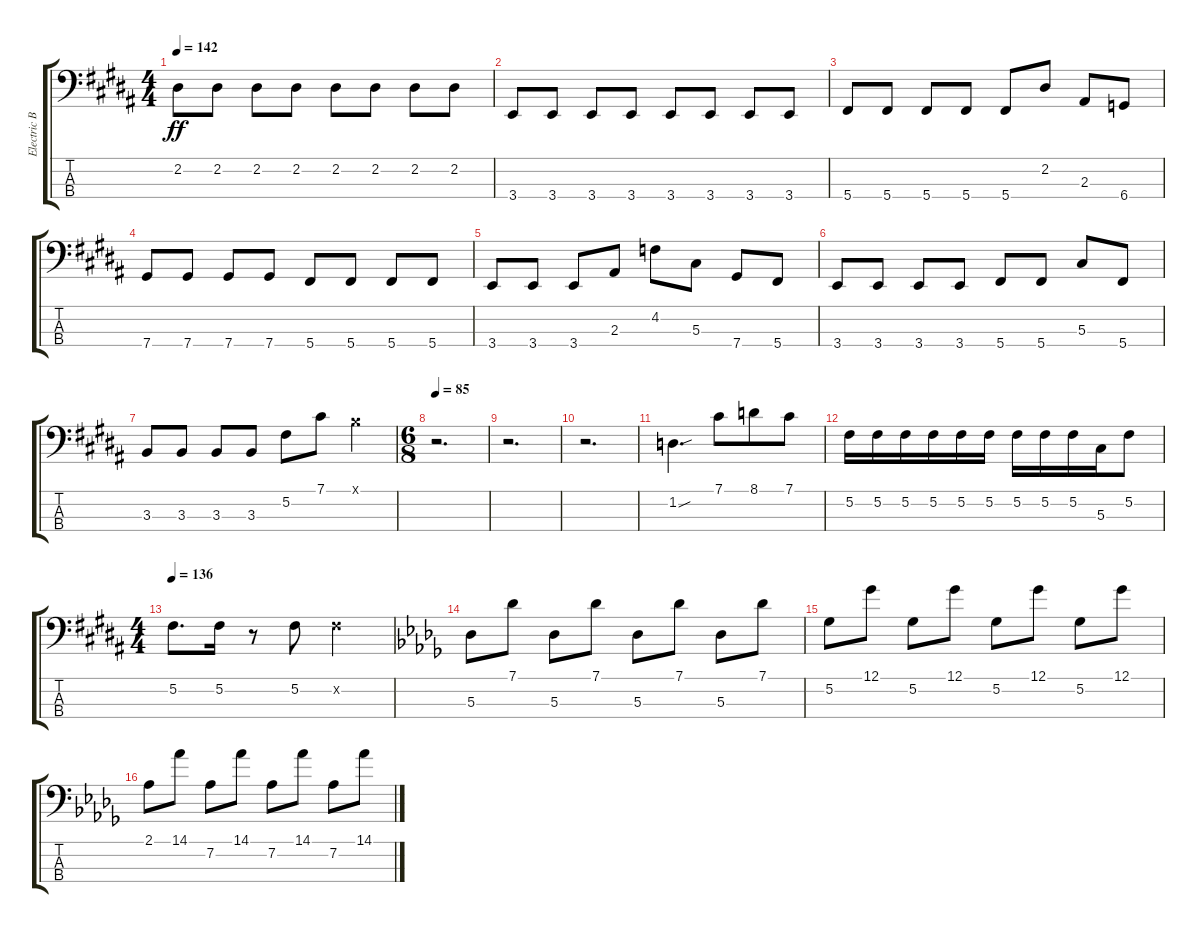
\track ("Electric Bass" "Electric B") {instrument electricbassfinger}
\staff {score tabs}
\tuning (Gb2 Db2 Ab1 Db1) {hide}
\ts (4 4)
\tempo 142
\clef f4
\ks g#minor
2.2.8{dy ff} 2.2.8 2.2.8 2.2.8 2.2.8 2.2.8 2.2.8 2.2.8 |
3.4.8 3.4.8 3.4.8 3.4.8 3.4.8 3.4.8 3.4.8 3.4.8 |
5.4.8 5.4.8 5.4.8 5.4.8 5.4.8 2.2.8 2.3.8 6.4.8 |
7.4.8 7.4.8 7.4.8 7.4.8 5.4.8 5.4.8 5.4.8 5.4.8 |
3.4.8 3.4.8 3.4.8 2.3.8 4.2.8 5.3.8 7.4.8 5.4.8 |
3.4.8 3.4.8 3.4.8 3.4.8 5.4.8 5.4.8 5.3.8 5.4.8 |
3.3.8 3.3.8 3.3.8 3.3.8 5.2.8 7.1.8 5.1{x}.4 |
\ts (6 8)
\tempo 85
r.2{d} |
r.2{d} |
r.2{d} |
1.2{sou}.4{d} 7.1.8 8.1.8 7.1.8 |
5.2.16 5.2.16 5.2.16 5.2.16 5.2.16 5.2.16 5.2.16 5.2.16 5.2.16 5.3.16 5.2.8 |
\ts (4 4)
\tempo 136
5.2.8{d} 5.2.16 r.8 5.2.8 5.2{x}.2 |
\ks db
5.3.8 7.1.8 5.3.8 7.1.8 5.3.8 7.1.8 5.3.8 7.1.8 |
5.2.8 12.1.8 5.2.8 12.1.8 5.2.8 12.1.8 5.2.8 12.1.8 |
2.1.8 14.1.8 7.2.8 14.1.8 7.2.8 14.1.8 7.2.8 14.1.8
